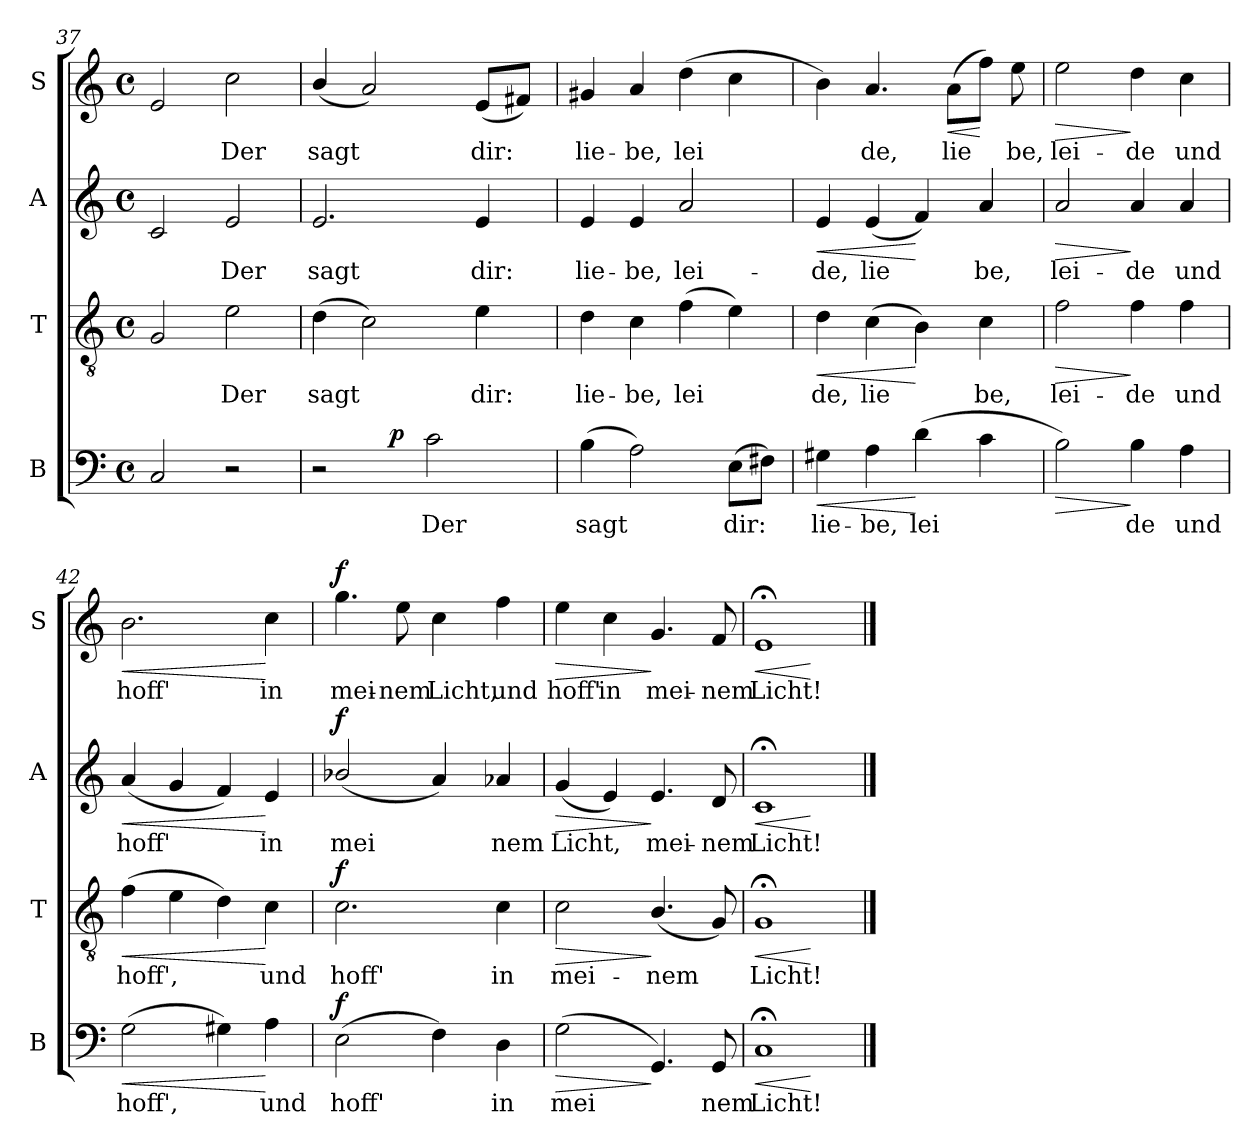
**kern	**text	**dynam	**kern	**text	**dynam	**kern	**text	**dynam	**kern	**text	**dynam
*part4	*part4	*part4	*part3	*part3	*part3	*part2	*part2	*part2	*part1	*part1	*part1
*staff4	*staff4	*staff4	*staff3	*staff3	*staff3	*staff2	*staff2	*staff2	*staff1	*staff1	*staff1
*I"B	*	*	*I"T	*	*	*I"A	*	*	*I"S	*	*
*I'B	*	*	*I'T	*	*	*I'A	*	*	*I'S	*	*
*clefF4	*	*	*clefGv2	*	*	*clefG2	*	*	*clefG2	*	*
*k[]	*	*	*k[]	*	*	*k[]	*	*	*k[]	*	*
*C:	*	*	*C:	*	*	*C:	*	*	*C:	*	*
*M4/4	*	*	*M4/4	*	*	*M4/4	*	*	*M4/4	*	*
*met(c)	*	*	*met(c)	*	*	*met(c)	*	*	*met(c)	*	*
=37	=37	=37	=37	=37	=37	=37	=37	=37	=37	=37	=37
!	!LO:LY:b:cj	!	!	!LO:LY:b:cj	!	!	!LO:LY:b:cj	!	!	!LO:LY:b:cj	!
2C/	.	.	2G/	.	.	2c/	.	.	2e/	.	.
!	!	!	!	!LO:LY:b:cj	!	!	!LO:LY:b:cj	!	!	!LO:LY:b:cj	!
2r	.	.	2e\	Der	.	2e/	Der	.	2cc\	Der	.
=38	=38	=38	=38	=38	=38	=38	=38	=38	=38	=38	=38
!	!	!	!	!LO:LY:b:cj	!	!	!LO:LY:b:cj	!	!	!LO:LY:b:cj	!
*^	*	*	*	*	*	*	*	*	*	*	*
2r	4ryy	.	.	(>4d\	sagt	.	2.e/	sagt	.	(<4b/	sagt	.
!	!	!	!	!	!LO:LY:b:cj	!	!	!	!	!	!LO:LY:b:cj	!
.	16.ryy	.	.	2c\)	.	.	.	.	.	2a/)	.	.
!	!	!	!LO:DY:a	!	!	!	!	!	!	!	!	!
.	2ryy	.	p	.	.	.	.	.	.	.	.	.
!	!	!LO:LY:b:cj	!	!	!	!	!	!	!	!	!	!
2c\	.	Der	.	.	.	.	.	.	.	.	.	.
!	!	!	!	!	!LO:LY:b:cj	!	!	!LO:LY:b:cj	!	!	!LO:LY:b:cj	!
.	.	.	.	4e\	dir:	.	4e/	dir:	.	(<8e/L	dir:	.
.	8ryy	.	.	.	.	.	.	.	.	.	.	.
!	!	!	!	!	!	!	!	!	!	!	!LO:LY:b:cj	!
.	.	.	.	.	.	.	.	.	.	8f#X/J)	.	.
.	32ryy	.	.	.	.	.	.	.	.	.	.	.
=39	=39	=39	=39	=39	=39	=39	=39	=39	=39	=39	=39	=39
!	!	!LO:LY:b:cj	!	!	!LO:LY:b:cj	!	!	!LO:LY:b:cj	!	!	!LO:LY:b:cj	!
*v	*v	*	*	*	*	*	*	*	*	*	*	*
(>4B\	sagt	.	4d\	lie-	.	4e/	lie-	.	4g#X/	lie-	.
!	!LO:LY:b:cj	!	!	!LO:LY:b:cj	!	!	!LO:LY:b:cj	!	!	!LO:LY:b:cj	!
2A\)	.	.	4c\	-be,	.	4e/	-be,	.	4a/	-be,	.
!	!	!	!	!LO:LY:b:cj	!	!	!LO:LY:b:cj	!	!	!LO:LY:b:cj	!
.	.	.	(>4f\	lei-	.	2a/	lei-	.	(>4dd\	lei-	.
!	!LO:LY:b:cj	!	!	!LO:LY:b:cj	!	!	!	!	!	!LO:LY:b:cj	!
(>8E\L	dir:	.	4e\)	--	.	.	.	.	4cc\	--	.
!	!LO:LY:b:cj	!	!	!	!	!	!	!	!	!	!
8F#X\J)	.	.	.	.	.	.	.	.	.	.	.
!!LO:LB:g=z
=40	=40	=40	=40	=40	=40	=40	=40	=40	=40	=40	=40
!	!LO:LY:b:cj	!LO:HP:b	!	!LO:LY:b:cj	!LO:HP:b	!	!LO:LY:b:cj	!LO:HP:b	!	!LO:LY:b:cj	!
4G#X\	lie-	<	4d\	-de,	<	4e/	-de,	<	4b\)	--	.
!	!LO:LY:b:cj	!	!	!LO:LY:b:cj	!	!	!LO:LY:b:cj	!	!	!LO:LY:b:cj	!
4A\	-be,	.	(>4c\	lie-	.	(<4e/	lie-	.	4.a/	-de,	.
!	!LO:LY:b:cj	!	!	!LO:LY:b:cj	!	!	!LO:LY:b:cj	!	!	!	!
(>4d\	lei-	[	4B\)	--	[	4f/)	--	[	.	.	.
!	!	!	!	!	!	!	!	!	!	!LO:LY:b:cj	!LO:HP:b
.	.	.	.	.	.	.	.	.	(>8a\L	lie-	<
!	!LO:LY:b:cj	!	!	!LO:LY:b:cj	!	!	!LO:LY:b:cj	!	!	!LO:LY:b:cj	!
4c\	--	.	4c\	-be,	.	4a/	-be,	.	8ff\J)	--	[
!	!	!	!	!	!	!	!	!	!	!LO:LY:b:cj	!
.	.	.	.	.	.	.	.	.	8ee\	-be,	.
=41	=41	=41	=41	=41	=41	=41	=41	=41	=41	=41	=41
!	!LO:LY:b:cj	!LO:HP:b	!	!LO:LY:b:cj	!LO:HP:b	!	!LO:LY:b:cj	!LO:HP:b	!	!LO:LY:b:cj	!LO:HP:b
2B\)	--	>	2f\	lei-	>	2a/	lei-	>	2ee\	lei-	>
!	!LO:LY:b:cj	!	!	!LO:LY:b:cj	!	!	!LO:LY:b:cj	!	!	!LO:LY:b:cj	!
4B\	-de	]	4f\	-de	]	4a/	-de	]	4dd\	-de	]
!	!LO:LY:b:cj	!	!	!LO:LY:b:cj	!	!	!LO:LY:b:cj	!	!	!LO:LY:b:cj	!
4A\	und	.	4f\	und	.	4a/	und	.	4cc\	und	.
=42	=42	=42	=42	=42	=42	=42	=42	=42	=42	=42	=42
!	!LO:LY:b:cj	!LO:HP:b	!	!LO:LY:b:cj	!LO:HP:b	!	!LO:LY:b:cj	!LO:HP:b	!	!LO:LY:b:cj	!LO:HP:b
(>2G\	hoff',	<	(>4f\	hoff',	<	(<4a/	hoff'	<	2.b\	hoff'	<
!	!	!	!	!LO:LY:b:cj	!	!	!LO:LY:b:cj	!	!	!	!
.	.	.	4e\	.	.	4g/	.	.	.	.	.
!	!LO:LY:b:cj	!	!	!LO:LY:b:cj	!	!	!LO:LY:b:cj	!	!	!	!
4G#X\)	.	.	4d\)	.	.	4f/)	.	.	.	.	.
!	!LO:LY:b:cj	!	!	!LO:LY:b:cj	!	!	!LO:LY:b:cj	!	!	!LO:LY:b:cj	!
4A\	und	[	4c\	und	[	4e/	in	[	4cc\	in	[
=43	=43	=43	=43	=43	=43	=43	=43	=43	=43	=43	=43
!	!LO:LY:b:cj	!LO:DY:a	!	!LO:LY:b:cj	!LO:DY:a	!	!LO:LY:b:cj	!LO:DY:a	!	!LO:LY:b:cj	!LO:DY:a
(>2E\	hoff'	f	2.c\	hoff'	f	(<2b-X/	mei-	f	4.gg\	mei-	f
!	!	!	!	!	!	!	!	!	!	!LO:LY:b:cj	!
.	.	.	.	.	.	.	.	.	8ee\	-nem	.
!	!LO:LY:b:cj	!	!	!	!	!	!LO:LY:b:cj	!	!	!LO:LY:b:cj	!
4F\)	.	.	.	.	.	4a/)	--	.	4cc\	Licht,	.
!	!LO:LY:b:cj	!	!	!LO:LY:b:cj	!	!	!LO:LY:b:cj	!	!	!LO:LY:b:cj	!
4D\	in	.	4c\	in	.	4a-X/	-nem	.	4ff\	und	.
=44	=44	=44	=44	=44	=44	=44	=44	=44	=44	=44	=44
!	!LO:LY:b:cj	!LO:HP:b	!	!LO:LY:b:cj	!LO:HP:b	!	!LO:LY:b:cj	!LO:HP:b	!	!LO:LY:b:cj	!LO:HP:b
(>2G\	mei-	>	2c\	mei-	>	(<4g/	Licht,	>	4ee\	hoff'	>
!	!	!	!	!	!	!	!LO:LY:b:cj	!	!	!LO:LY:b:cj	!
.	.	.	.	.	.	4e/)	.	.	4cc\	in	.
!	!LO:LY:b:cj	!	!	!LO:LY:b:cj	!	!	!LO:LY:b:cj	!	!	!LO:LY:b:cj	!
4.GG/)	--	]	(<4.B/	-nem	]	4.e/	mei-	]	4.g/	mei-	]
!	!LO:LY:b:cj	!	!	!LO:LY:b:cj	!	!	!LO:LY:b:cj	!	!	!LO:LY:b:cj	!
8GG/	-nem	.	8G/)	.	.	8d/	-nem	.	8f/	-nem	.
=45	=45	=45	=45	=45	=45	=45	=45	=45	=45	=45	=45
!	!LO:LY:b:cj	!LO:HP:b	!	!LO:LY:b:cj	!LO:HP:b	!	!LO:LY:b:cj	!LO:HP:b	!	!LO:LY:b:cj	!LO:HP:b
1C;<	Licht!	<	1G;<	Licht!	<	1c;<	Licht!	<	1e;<	Licht!	<
.	.	[	.	.	[	.	.	[	.	.	[
==	==	==	==	==	==	==	==	==	==	==	==
*-	*-	*-	*-	*-	*-	*-	*-	*-	*-	*-	*-
